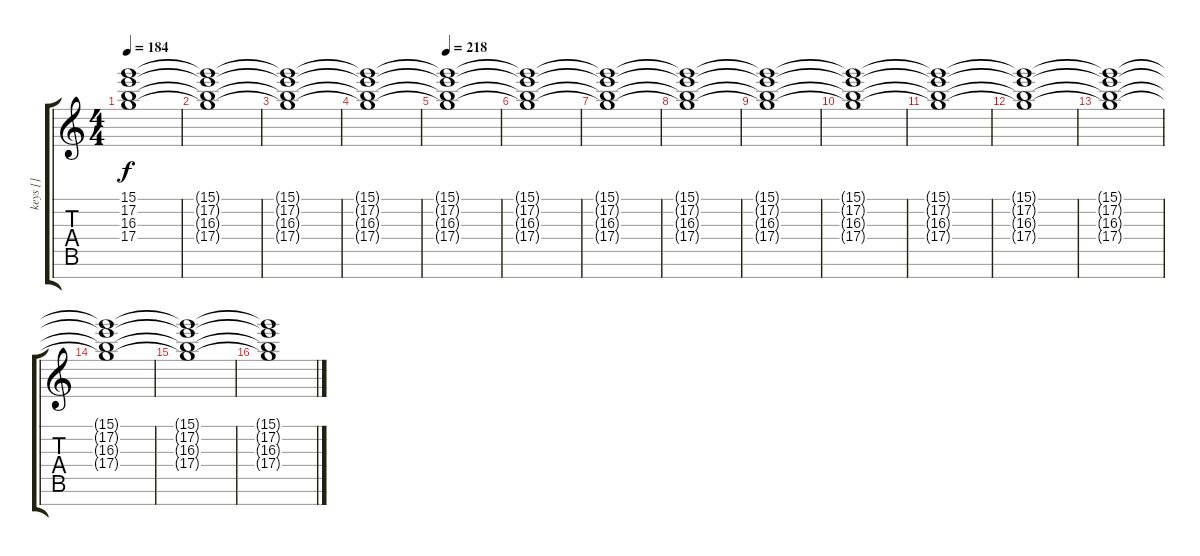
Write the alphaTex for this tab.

\track ("keys []" "keys []") {instrument stringensemble1}
\staff {score tabs}
\tuning (E5 B4 G4 D4 A3 E3 B2) {hide}
\ts (4 4)
\tempo 184
\clef g2
\ks c
(15.1{t} 17.2{t} 16.3{t} 17.4{t}).1{dy f} |
(15.1{t} 17.2{t} 16.3{t} 17.4{t}).1 |
(15.1{t} 17.2{t} 16.3{t} 17.4{t}).1 |
(15.1{t} 17.2{t} 16.3{t} 17.4{t}).1 |
\tempo 218
(15.1{t} 17.2{t} 16.3{t} 17.4{t}).1{volume 4} |
(15.1{t} 17.2{t} 16.3{t} 17.4{t}).1 |
(15.1{t} 17.2{t} 16.3{t} 17.4{t}).1 |
(15.1{t} 17.2{t} 16.3{t} 17.4{t}).1 |
(15.1{t} 17.2{t} 16.3{t} 17.4{t}).1 |
(15.1{t} 17.2{t} 16.3{t} 17.4{t}).1 |
(15.1{t} 17.2{t} 16.3{t} 17.4{t}).1{volume 1 balance 4} |
(15.1{t} 17.2{t} 16.3{t} 17.4{t}).1 |
(15.1{t} 17.2{t} 16.3{t} 17.4{t}).1 |
(15.1{t} 17.2{t} 16.3{t} 17.4{t}).1 |
(15.1{t} 17.2{t} 16.3{t} 17.4{t}).1 |
(15.1{t} 17.2{t} 16.3{t} 17.4{t}).1
